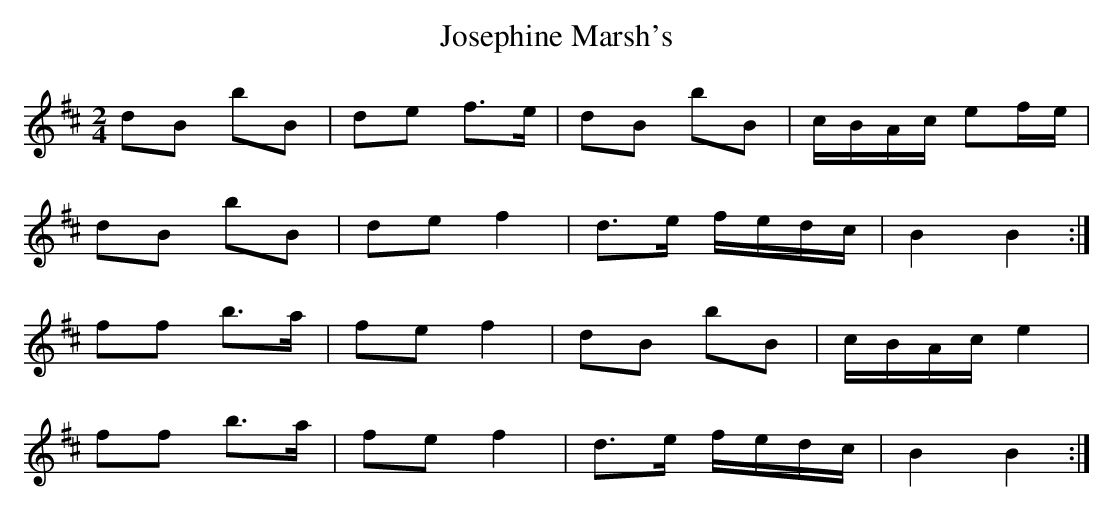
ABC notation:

X:1
T:Josephine Marsh's
M:2/4
L:1/8
K:Bm
dB bB | de f>e | dB  bB       | c/B/A/c/ ef/e/ |
dB bB | de f2  | d>e f/e/d/c/ | B2       B2   :|
ff b>a | fe f2 | dB  bB       | c/B/A/c/ e2    |
ff b>a | fe f2 | d>e f/e/d/c/ | B2       B2   :|
